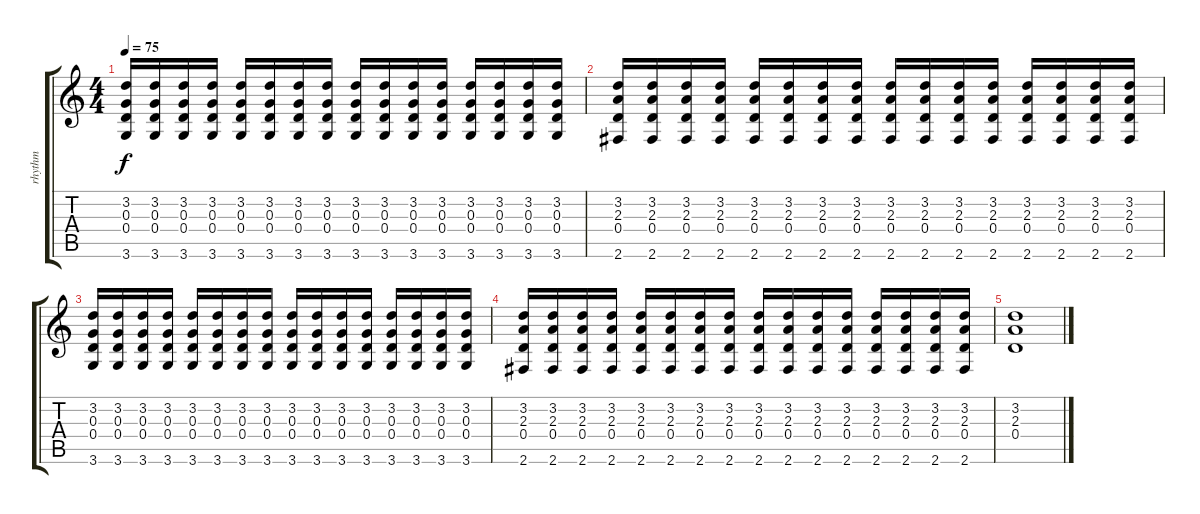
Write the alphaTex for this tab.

\track ("rhythm" "rhythm") {instrument overdrivenguitar}
\staff {score tabs}
\tuning (E4 B3 G3 D3 A2 E2) {hide}
\ts (4 4)
\tempo 75
\clef g2
\ks c
(3.2 0.3 0.4 3.6).16{dy f} (3.2 0.3 0.4 3.6).16 (3.2 0.3 0.4 3.6).16 (3.2 0.3 0.4 3.6).16 (3.2 0.3 0.4 3.6).16 (3.2 0.3 0.4 3.6).16 (3.2 0.3 0.4 3.6).16 (3.2 0.3 0.4 3.6).16 (3.2 0.3 0.4 3.6).16 (3.2 0.3 0.4 3.6).16 (3.2 0.3 0.4 3.6).16 (3.2 0.3 0.4 3.6).16 (3.2 0.3 0.4 3.6).16 (3.2 0.3 0.4 3.6).16 (3.2 0.3 0.4 3.6).16 (3.2 0.3 0.4 3.6).16 |
(3.2 2.3 0.4 2.6).16 (3.2 2.3 0.4 2.6).16 (3.2 2.3 0.4 2.6).16 (3.2 2.3 0.4 2.6).16 (3.2 2.3 0.4 2.6).16 (3.2 2.3 0.4 2.6).16 (3.2 2.3 0.4 2.6).16 (3.2 2.3 0.4 2.6).16 (3.2 2.3 0.4 2.6).16 (3.2 2.3 0.4 2.6).16 (3.2 2.3 0.4 2.6).16 (3.2 2.3 0.4 2.6).16 (3.2 2.3 0.4 2.6).16 (3.2 2.3 0.4 2.6).16 (3.2 2.3 0.4 2.6).16 (3.2 2.3 0.4 2.6).16 |
(3.2 0.3 0.4 3.6).16 (3.2 0.3 0.4 3.6).16 (3.2 0.3 0.4 3.6).16 (3.2 0.3 0.4 3.6).16 (3.2 0.3 0.4 3.6).16 (3.2 0.3 0.4 3.6).16 (3.2 0.3 0.4 3.6).16 (3.2 0.3 0.4 3.6).16 (3.2 0.3 0.4 3.6).16 (3.2 0.3 0.4 3.6).16 (3.2 0.3 0.4 3.6).16 (3.2 0.3 0.4 3.6).16 (3.2 0.3 0.4 3.6).16 (3.2 0.3 0.4 3.6).16 (3.2 0.3 0.4 3.6).16 (3.2 0.3 0.4 3.6).16 |
(3.2 2.3 0.4 2.6).16 (3.2 2.3 0.4 2.6).16 (3.2 2.3 0.4 2.6).16 (3.2 2.3 0.4 2.6).16 (3.2 2.3 0.4 2.6).16 (3.2 2.3 0.4 2.6).16 (3.2 2.3 0.4 2.6).16 (3.2 2.3 0.4 2.6).16 (3.2 2.3 0.4 2.6).16 (3.2 2.3 0.4 2.6).16 (3.2 2.3 0.4 2.6).16 (3.2 2.3 0.4 2.6).16 (3.2 2.3 0.4 2.6).16 (3.2 2.3 0.4 2.6).16 (3.2 2.3 0.4 2.6).16 (3.2 2.3 0.4 2.6).16 |
(3.2 2.3 0.4).1
